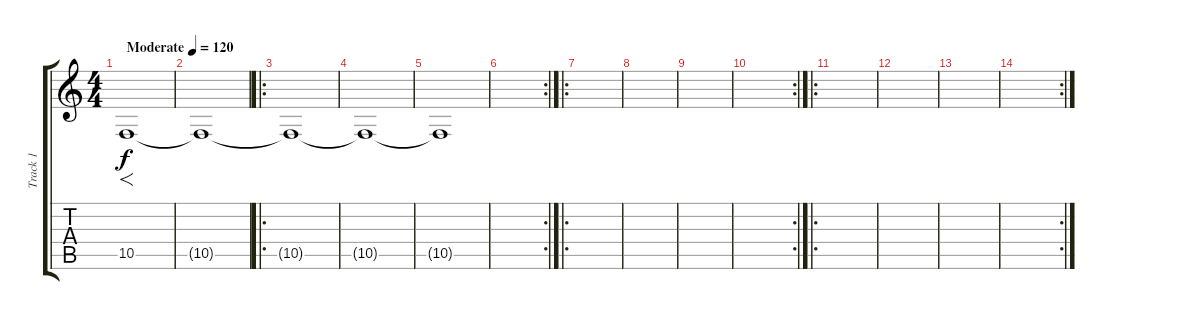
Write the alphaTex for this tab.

\track ("Track 1" "Track 1") {instrument violin}
\staff {score tabs}
\tuning (D4 A3 F3 C3 G2 C2) {hide}
\ts (4 4)
\tempo (120 "Moderate")
\clef g2
\ks c
10.5.1{f dy f instrument violin} |
10.5{t}.1 |
\ro
10.5{t}.1 |
10.5{t}.1 |
10.5{t}.1 |
\rc 2
|
\ro
|
|
|
\rc 2
|
\ro
|
|
|
\rc 2
